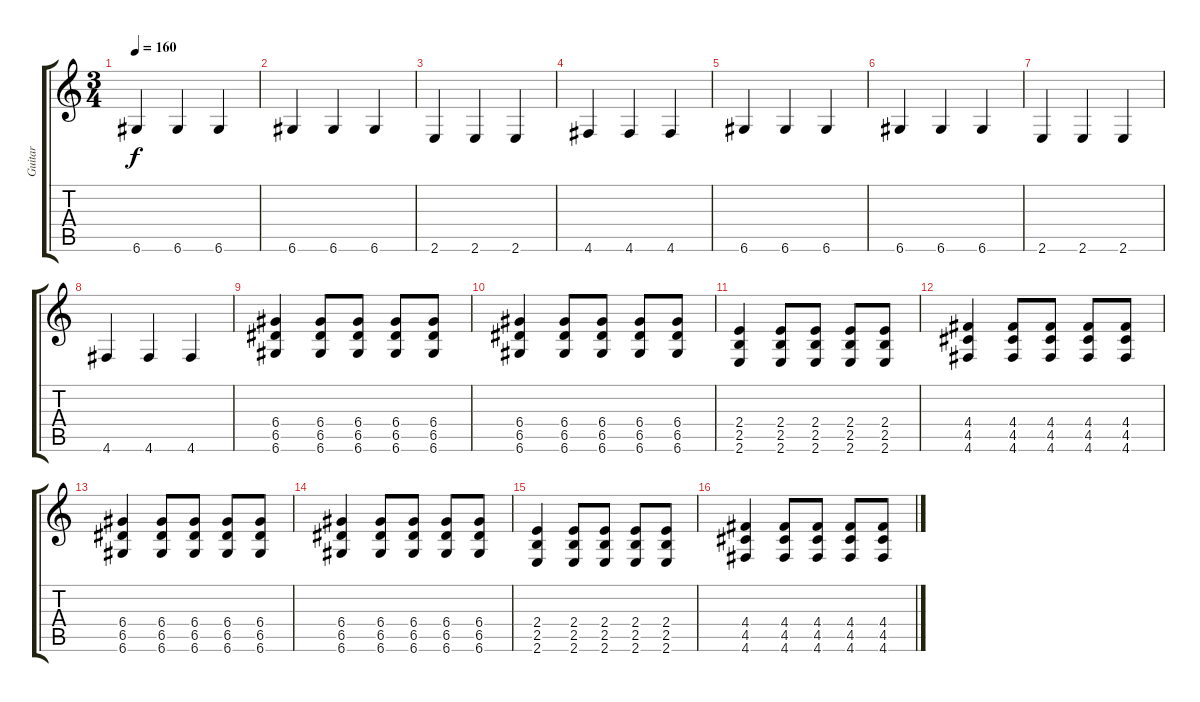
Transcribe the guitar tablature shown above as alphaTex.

\track ("Guitar" "Guitar") {instrument distortionguitar}
\staff {score tabs}
\tuning (E4 B3 G3 D3 A2 D2) {hide}
\ts (3 4)
\tempo 160
\clef g2
\ks c
6.6.4{dy f} 6.6.4 6.6.4 |
6.6.4 6.6.4 6.6.4 |
2.6.4 2.6.4 2.6.4 |
4.6.4 4.6.4 4.6.4 |
6.6.4 6.6.4 6.6.4 |
6.6.4 6.6.4 6.6.4 |
2.6.4 2.6.4 2.6.4 |
4.6.4 4.6.4 4.6.4 |
(6.4 6.5 6.6).4 (6.4 6.5 6.6).8 (6.4 6.5 6.6).8 (6.4 6.5 6.6).8 (6.4 6.5 6.6).8 |
(6.4 6.5 6.6).4 (6.4 6.5 6.6).8 (6.4 6.5 6.6).8 (6.4 6.5 6.6).8 (6.4 6.5 6.6).8 |
(2.4 2.5 2.6).4 (2.4 2.5 2.6).8 (2.4 2.5 2.6).8 (2.4 2.5 2.6).8 (2.4 2.5 2.6).8 |
(4.4 4.5 4.6).4 (4.4 4.5 4.6).8 (4.4 4.5 4.6).8 (4.4 4.5 4.6).8 (4.4 4.5 4.6).8 |
(6.4 6.5 6.6).4 (6.4 6.5 6.6).8 (6.4 6.5 6.6).8 (6.4 6.5 6.6).8 (6.4 6.5 6.6).8 |
(6.4 6.5 6.6).4 (6.4 6.5 6.6).8 (6.4 6.5 6.6).8 (6.4 6.5 6.6).8 (6.4 6.5 6.6).8 |
(2.4 2.5 2.6).4 (2.4 2.5 2.6).8 (2.4 2.5 2.6).8 (2.4 2.5 2.6).8 (2.4 2.5 2.6).8 |
(4.4 4.5 4.6).4 (4.4 4.5 4.6).8 (4.4 4.5 4.6).8 (4.4 4.5 4.6).8 (4.4 4.5 4.6).8
